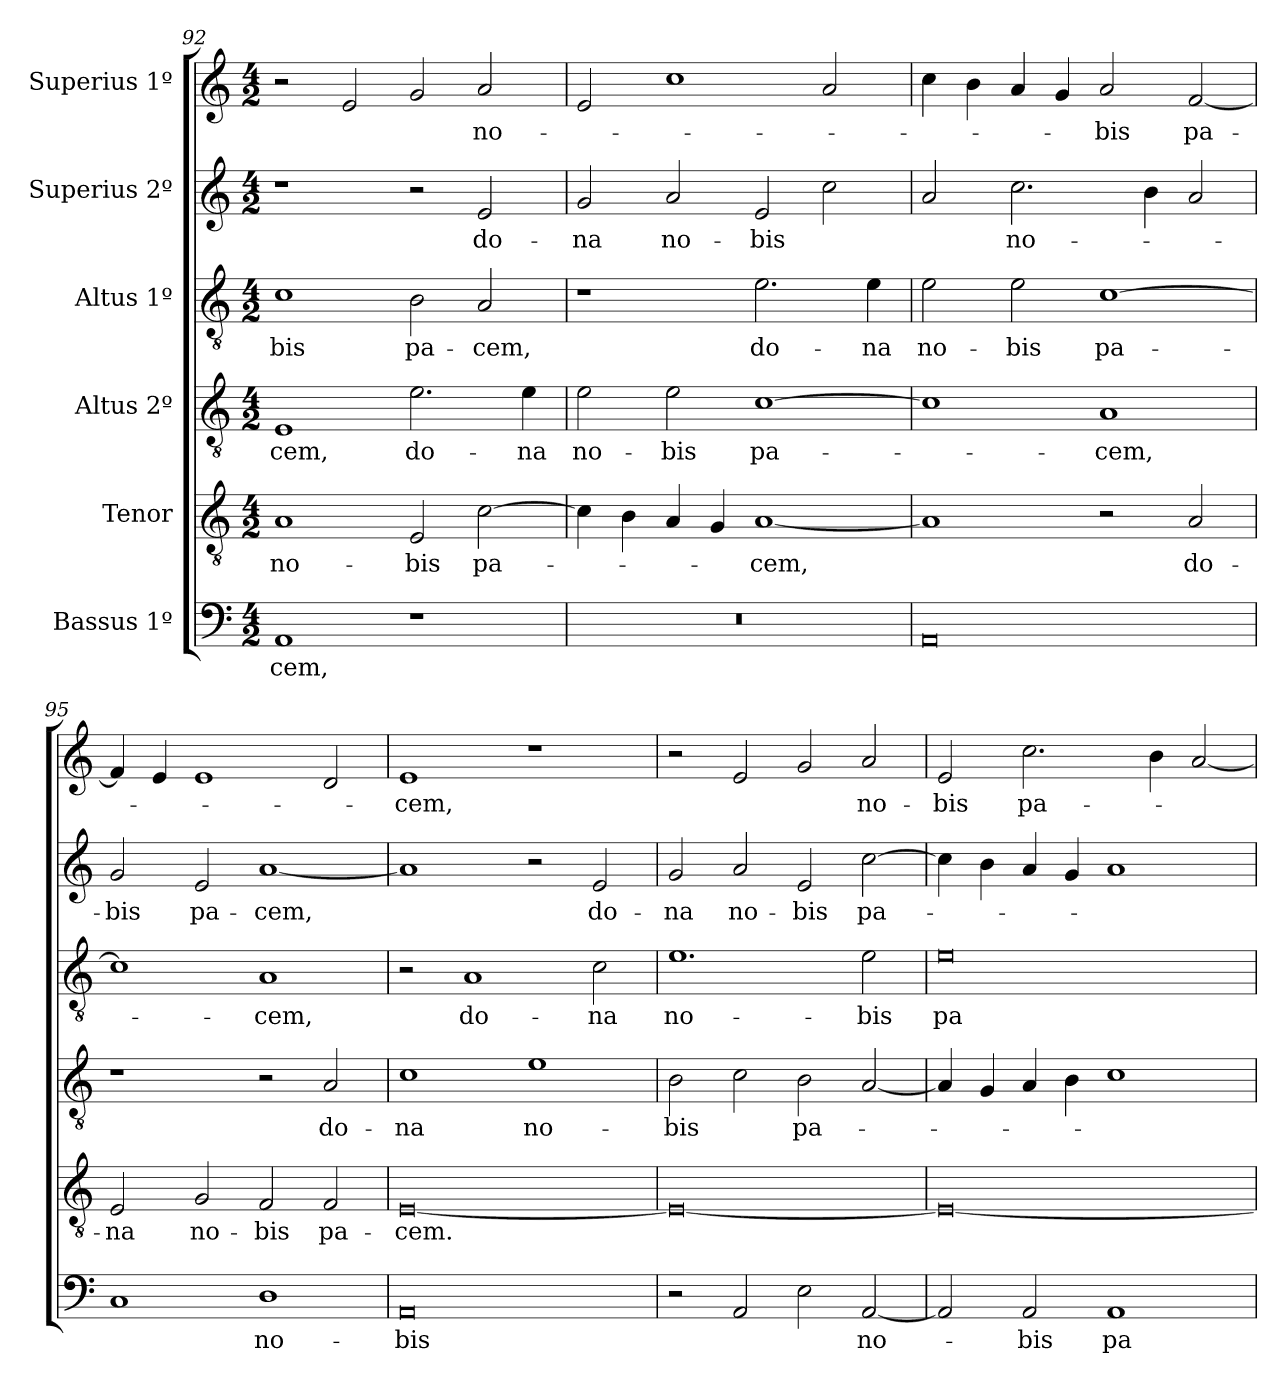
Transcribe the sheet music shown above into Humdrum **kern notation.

**kern	**text	**kern	**text	**kern	**text	**kern	**text	**kern	**text	**kern	**text
*part6	*part6	*part5	*part5	*part4	*part4	*part3	*part3	*part2	*part2	*part1	*part1
*staff6	*staff6	*staff5	*staff5	*staff4	*staff4	*staff3	*staff3	*staff2	*staff2	*staff1	*staff1
*I"Bassus 1º	*	*I"Tenor	*	*I"Altus 2º	*	*I"Altus 1º	*	*I"Superius 2º	*	*I"Superius 1º	*
*clefF4	*	*clefGv2	*	*clefGv2	*	*clefGv2	*	*clefG2	*	*clefG2	*
*k[]	*	*k[]	*	*k[]	*	*k[]	*	*k[]	*	*k[]	*
*M4/2	*	*M4/2	*	*M4/2	*	*M4/2	*	*M4/2	*	*M4/2	*
=92	=92	=92	=92	=92	=92	=92	=92	=92	=92	=92	=92
1AA/	-cem,	1A/	no-	1E/	-cem,	1c\	-bis	1r	.	2r	.
.	.	.	.	.	.	.	.	.	.	2e/	.
1r	.	2E/	-bis	2.e\	do-	2B\	pa-	2r	.	2g/	.
.	.	[2c\	pa-	.	.	2A/	-cem,	2e/	do-	2a/	no-
.	.	.	.	4e\	-na	.	.	.	.	.	.
=93	=93	=93	=93	=93	=93	=93	=93	=93	=93	=93	=93
0r	.	4c\]	.	2e\	no-	1r	.	2g/	-na	2e/	.
.	.	4B\	.	.	.	.	.	.	.	.	.
.	.	4A/	.	2e\	-bis	.	.	2a/	no-	1cc\	.
.	.	4G/	.	.	.	.	.	.	.	.	.
.	.	[1A/	-cem,	[1c\	pa-	2.e\	do-	2e/	-bis	.	.
.	.	.	.	.	.	.	.	2cc\	.	2a/	.
.	.	.	.	.	.	4e\	-na	.	.	.	.
=94	=94	=94	=94	=94	=94	=94	=94	=94	=94	=94	=94
0AA/	.	1A/]	.	1c\]	.	2e\	no-	2a/	.	4cc\	.
.	.	.	.	.	.	.	.	.	.	4b\	.
.	.	.	.	.	.	2e\	-bis	2.cc\	no-	4a/	.
.	.	.	.	.	.	.	.	.	.	4g/	.
.	.	2r	.	1A/	-cem,	[1c\	pa-	.	.	2a/	-bis
.	.	.	.	.	.	.	.	4b\	.	.	.
.	.	2A/	do-	.	.	.	.	2a/	.	[2f/	pa-
=95	=95	=95	=95	=95	=95	=95	=95	=95	=95	=95	=95
1C/	.	2E/	-na	1r	.	1c\]	.	2g/	-bis	4f/]	.
.	.	.	.	.	.	.	.	.	.	4e/	.
.	.	2G/	no-	.	.	.	.	2e/	pa-	1e/	.
1D\	no-	2F/	-bis	2r	.	1A/	-cem,	[1a/	-cem,	.	.
.	.	2F/	pa-	2A/	do-	.	.	.	.	2d/	.
=96	=96	=96	=96	=96	=96	=96	=96	=96	=96	=96	=96
0AA/	-bis	[0E/	-cem.	1c\	-na	2r	.	1a/]	.	1e/	-cem,
.	.	.	.	.	.	1A/	do-	.	.	.	.
.	.	.	.	1e\	no-	.	.	2r	.	1r	.
.	.	.	.	.	.	2c\	-na	2e/	do-	.	.
=97	=97	=97	=97	=97	=97	=97	=97	=97	=97	=97	=97
2r	.	0E/_	.	2B\	-bis	1.e\	no-	2g/	-na	2r	.
2AA/	.	.	.	2c\	.	.	.	2a/	no-	2e/	.
2E\	.	.	.	2B\	pa-	.	.	2e/	-bis	2g/	.
[2AA/	no-	.	.	[2A/	.	2e\	-bis	[2cc\	pa-	2a/	no-
=98	=98	=98	=98	=98	=98	=98	=98	=98	=98	=98	=98
2AA/]	.	0E/_	.	4A/]	.	0e\	pa-	4cc\]	.	2e/	-bis
.	.	.	.	4G/	.	.	.	4b\	.	.	.
2AA/	-bis	.	.	4A/	.	.	.	4a/	.	2.cc\	pa-
.	.	.	.	4B\	.	.	.	4g/	.	.	.
1AA/	pa-	.	.	1c\	.	.	.	1a/	.	.	.
.	.	.	.	.	.	.	.	.	.	4b\	.
.	.	.	.	.	.	.	.	.	.	[2a/	.
=	=	=	=	=	=	=	=	=	=	=	=
*-	*-	*-	*-	*-	*-	*-	*-	*-	*-	*-	*-
